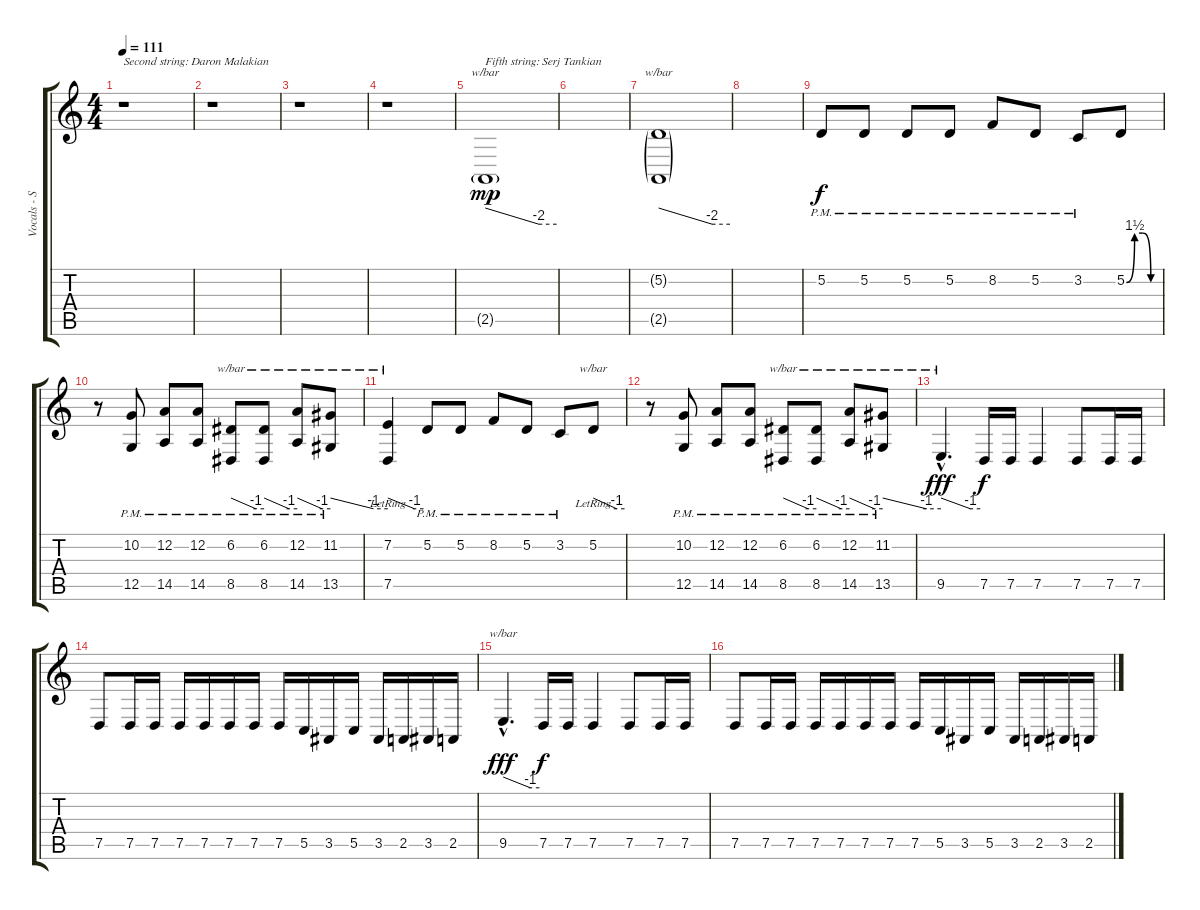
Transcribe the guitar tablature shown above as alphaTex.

\track ("Vocals - Serj and Daron" "Vocals - S") {instrument lead6voice}
\staff {score tabs}
\tuning (D4 A3 F3 C3 G2 C2) {hide}
\ts (4 4)
\tempo 111
\clef g2
\ks c
r.1{txt "Second string: Daron Malakian" dy mp instrument lead6voice} |
r.1 |
r.1 |
r.1 |
2.5{g}.1{tbe (custom default 0 0 45 -8 60 -8) txt "Fifth string: Serj Tankian"} |
|
(5.2{g} 2.5{g}).1{tbe (custom default 0 0 45 -8 60 -8)} |
|
5.2{pm}.8{dy f} 5.2{pm}.8 5.2{pm}.8 5.2{pm}.8 8.2{pm}.8 5.2{pm}.8 3.2{pm}.8 5.2{be (custom 0 0 15 6 30 6 45 0 60 0)}.8 |
r.8 (10.2{pm} 12.5).8 (12.2{pm} 14.5).8 (12.2{pm} 14.5).8 (6.2{pm} 8.5).8{tbe (custom default 0 0 45 -4 60 -4)} (6.2{pm} 8.5).8{tbe (custom default 0 0 45 -4 60 -4)} (12.2{pm} 14.5).8{tbe (custom default 0 0 45 -4 60 -4)} (11.2{pm} 13.5).8{tbe (custom default 0 0 45 -4 60 -4)} |
(7.2{lr} 7.5).4{tbe (custom default 0 0 45 -4 60 -4)} 5.2{pm}.8 5.2{pm}.8 8.2{pm}.8 5.2{pm}.8 3.2{pm}.8 5.2{lr}.8{tbe (custom default 0 0 45 -4 60 -4)} |
r.8 (10.2{pm} 12.5).8 (12.2{pm} 14.5).8 (12.2{pm} 14.5).8 (6.2{pm} 8.5).8{tbe (custom default 0 0 45 -4 60 -4)} (6.2{pm} 8.5).8{tbe (custom default 0 0 45 -4 60 -4)} (12.2{pm} 14.5).8{tbe (custom default 0 0 45 -4 60 -4)} (11.2{pm} 13.5).8{tbe (custom default 0 0 45 -4 60 -4)} |
9.5{hac}.4{d tbe (custom default 0 0 45 -4 60 -4) dy fff} 7.5.16{dy f} 7.5.16 7.5.4 7.5.8 7.5.16 7.5.16 |
7.5.8 7.5.16 7.5.16 7.5.16 7.5.16 7.5.16 7.5.16 7.5.16 5.5.16 3.5.16 5.5.16 3.5.16 2.5.16 3.5.16 2.5.16 |
9.5{hac}.4{d tbe (custom default 0 0 45 -4 60 -4) dy fff} 7.5.16{dy f} 7.5.16 7.5.4 7.5.8 7.5.16 7.5.16 |
7.5.8 7.5.16 7.5.16 7.5.16 7.5.16 7.5.16 7.5.16 7.5.16 5.5.16 3.5.16 5.5.16 3.5.16 2.5.16 3.5.16 2.5.16
